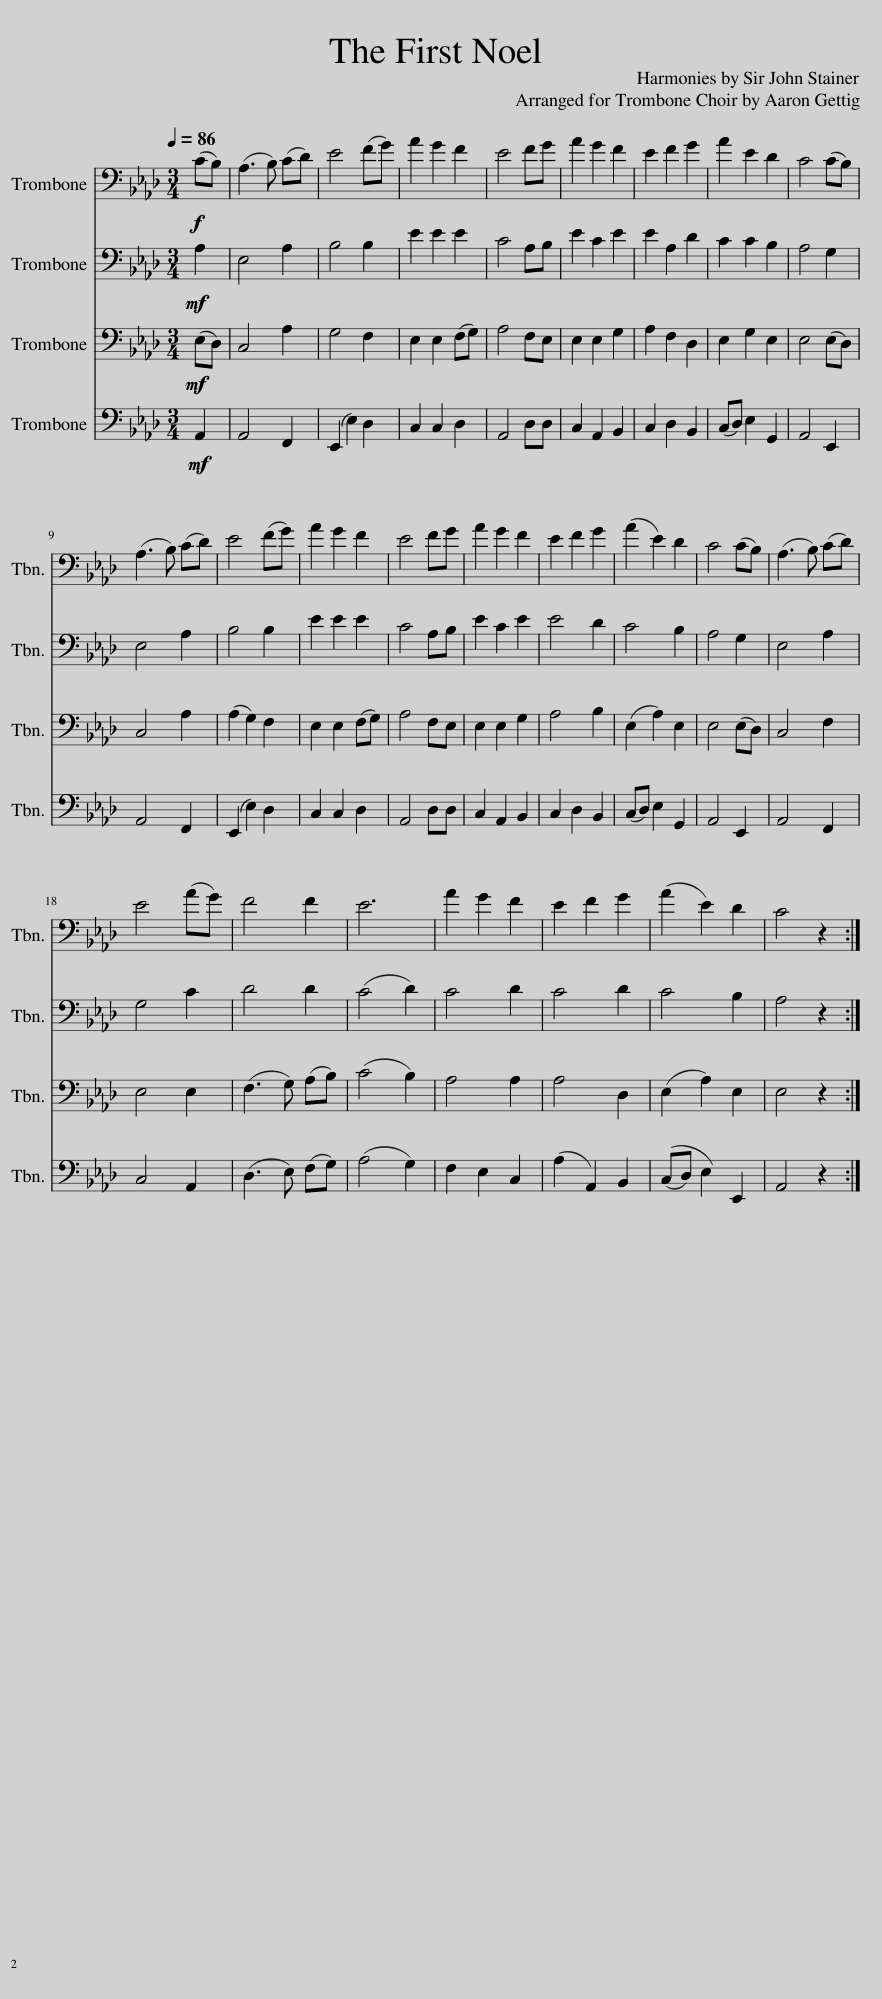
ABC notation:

X:1
%%score 1 2 3 4
L:1/8
Q:1/4=86
M:3/4
I:linebreak $
K:Ab
V:1 bass
V:2 bass
V:3 bass
V:4 bass
V:1
!f! (CB,) | (A,3 B,) (CD) | E4 (FG) | A2 G2 F2 | E4 FG | %5
 A2 G2 F2 | E2 F2 G2 | A2 E2 D2 | C4 (CB,) |$ (A,3 B,) (CD) | %10
 E4 (FG) | A2 G2 F2 | E4 FG | A2 G2 F2 | E2 F2 G2 | %15
 (A2 E2) D2 | C4 (CB,) | (A,3 B,) (CD) |$ E4 (AG) | F4 F2 | %20
 E6 | A2 G2 F2 | E2 F2 G2 | (A2 E2) D2 | C4 z2 :| %25
V:2
!mf! A,2 | E,4 A,2 | B,4 B,2 | E2 E2 E2 | C4 A,B, | %5
 E2 C2 E2 | E2 A,2 D2 | C2 C2 B,2 | A,4 G,2 |$ E,4 A,2 | %10
 B,4 B,2 | E2 E2 E2 | C4 A,B, | E2 C2 E2 | E4 D2 | %15
 C4 B,2 | A,4 G,2 | E,4 A,2 |$ G,4 C2 | D4 D2 | %20
 (C4 D2) | C4 D2 | C4 D2 | C4 B,2 | A,4 z2 :| %25
V:3
!mf! (E,D,) | C,4 A,2 | G,4 F,2 | E,2 E,2 (F,G,) | A,4 F,E, | %5
 E,2 E,2 G,2 | A,2 F,2 D,2 | E,2 G,2 E,2 | E,4 (E,D,) |$ C,4 A,2 | %10
 (A,2 G,2) F,2 | E,2 E,2 (F,G,) | A,4 F,E, | E,2 E,2 G,2 | A,4 B,2 | %15
 (E,2 A,2) E,2 | E,4 (E,D,) | C,4 F,2 |$ E,4 E,2 | (F,3 G,) (A,B,) | %20
 (C4 B,2) | A,4 A,2 | A,4 D,2 | (E,2 A,2) E,2 | E,4 z2 :| %25
V:4
!mf! A,,2 | A,,4 F,,2 | (E,,2 E,2) D,2 | C,2 C,2 D,2 | A,,4 D,D, | %5
 C,2 A,,2 B,,2 | C,2 D,2 B,,2 | (C,D,) E,2 G,,2 | A,,4 E,,2 |$ A,,4 F,,2 | %10
 (E,,2 E,2) D,2 | C,2 C,2 D,2 | A,,4 D,D, | C,2 A,,2 B,,2 | C,2 D,2 B,,2 | %15
 (C,D,) E,2 G,,2 | A,,4 E,,2 | A,,4 F,,2 |$ C,4 A,,2 | (D,3 E,) (F,G,) | %20
 (A,4 G,2) | F,2 E,2 C,2 | (A,2 A,,2) B,,2 | ((C,D,) E,2) E,,2 | A,,4 z2 :| %25
